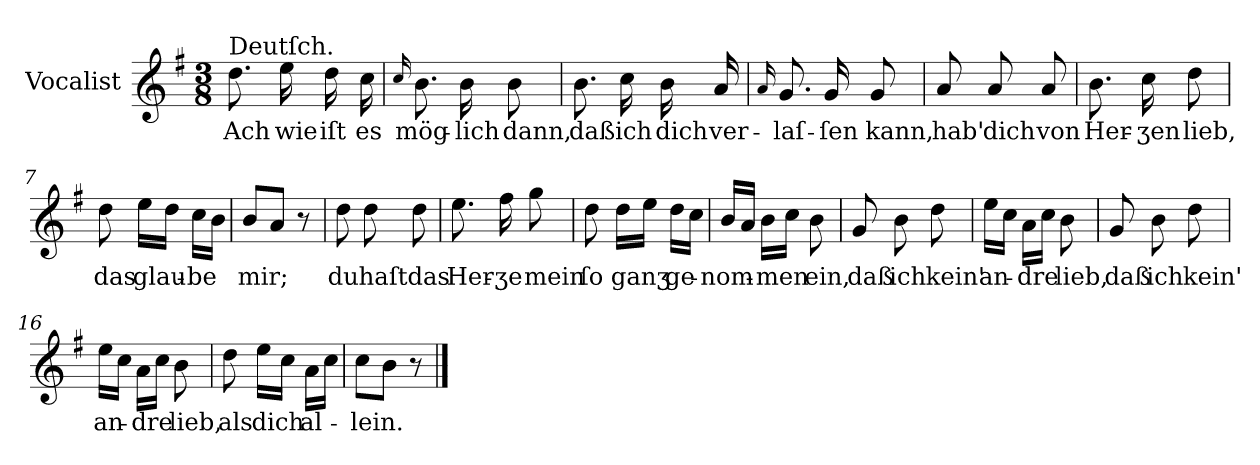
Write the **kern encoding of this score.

**kern	**text
*part1	*part1
*staff1	*staff1
*I"Vocalist	*
*k[f#]	*
*G:	*
*M3/8	*
=1	=1
!LO:TX:a:t=Deutſch.	!
8.dd	Ach
16ee	wie
16dd	iſt
16cc	es
=2	=2
16qqcc	.
8.b	mög-
16b	-lich
8b	dann,
=3	=3
8.b	daß
16cc	ich
16b	dich
16a	ver-
=4	=4
16qqa	.
8.g	-laſ-
16g	-ſen
8g	kann,
=5	=5
8a	hab'
8a	dich
8a	von
=6	=6
8.b	Her-
16cc	-ʒen
8dd	lieb,
=7	=7
8dd	das
16eeLL	glau-
16ddJJ	.
16ccLL	-be
16bJJ	.
=8	=8
8bL	mir;
8aJ	.
8r	.
=9	=9
8dd	du
8dd	haſt
8dd	das
=10	=10
8.ee	Her-
16ff#	-ʒe
8gg	mein
=11	=11
8dd	ſo
16ddLL	ganʒ
16eeJJ	.
16ddLL	ge-
16ccJJ	.
=12	=12
16bLL	-nom-
16aJJ	.
16bLL	-men
16ccJJ	.
8b	ein,
=13	=13
8g	daß
8b	ich
8dd	kein'
=14	=14
16eeLL	an-
16ccJJ	.
16aLL	-dre
16ccJJ	.
8b	lieb,
=15	=15
8g	daß
8b	ich
8dd	kein'
=16	=16
16eeLL	an-
16ccJJ	.
16aLL	-dre
16ccJJ	.
8b	lieb,
=17	=17
8dd	als
16eeLL	dich
16ccJJ	.
16aLL	al-
16ccJJ	.
=18	=18
8ccL	-lein.
8bJ	.
8r	.
==	==
*-	*-
